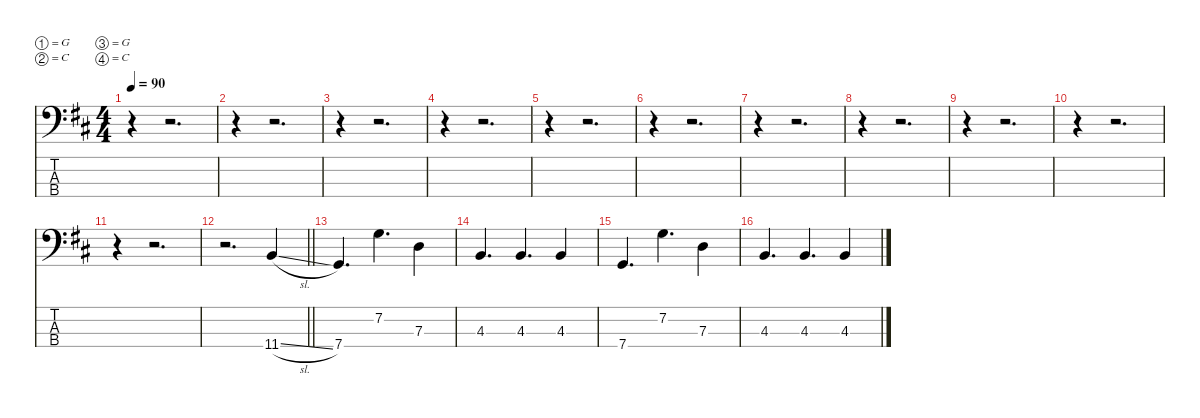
\defaultSystemsLayout 4
\hideDynamics
\bracketExtendMode nobrackets
\singleTrackTrackNamePolicy hidden
\multiTrackTrackNamePolicy hidden
\otherSystemsTrackNameOrientation horizontal
\track ("Bass" "el.bs.") {instrument electricbassfinger}
\staff {score tabs}
\tuning (G2 C2 G1 C1)
\ts (4 4)
\tempo 90
\clef f4
\ks bminor
r.4{dy mf beam Down} r.2{d beam Down} |
r.4{beam Down} r.2{d beam Down} |
r.4{beam Down} r.2{d beam Down} |
r.4{beam Down} r.2{d beam Down} |
r.4{beam Down} r.2{d beam Down} |
r.4{beam Down} r.2{d beam Down} |
r.4{beam Down} r.2{d beam Down} |
r.4{beam Down} r.2{d beam Down} |
r.4{beam Down} r.2{d beam Down} |
r.4{beam Down} r.2{d beam Down} |
r.4{beam Down} r.2{d beam Down} |
\barLineRight lightlight
r.2{d beam Down} 11.4{sl acc forcenatural}.4{beam Up} |
7.4{acc forcenatural}.4{d beam Up} 7.2{acc forcenatural}.4{d beam Down} 7.3{acc forcenatural}.4{beam Down} |
4.3{acc forcenatural}.4{d beam Up} 4.3{acc forcenatural}.4{d beam Up} 4.3{acc forcenatural}.4{beam Up} |
7.4{acc forcenatural}.4{d beam Up} 7.2{acc forcenatural}.4{d beam Down} 7.3{acc forcenatural}.4{beam Down} |
4.3{acc forcenatural}.4{d beam Up} 4.3{acc forcenatural}.4{d beam Up} 4.3{acc forcenatural}.4{beam Up}
